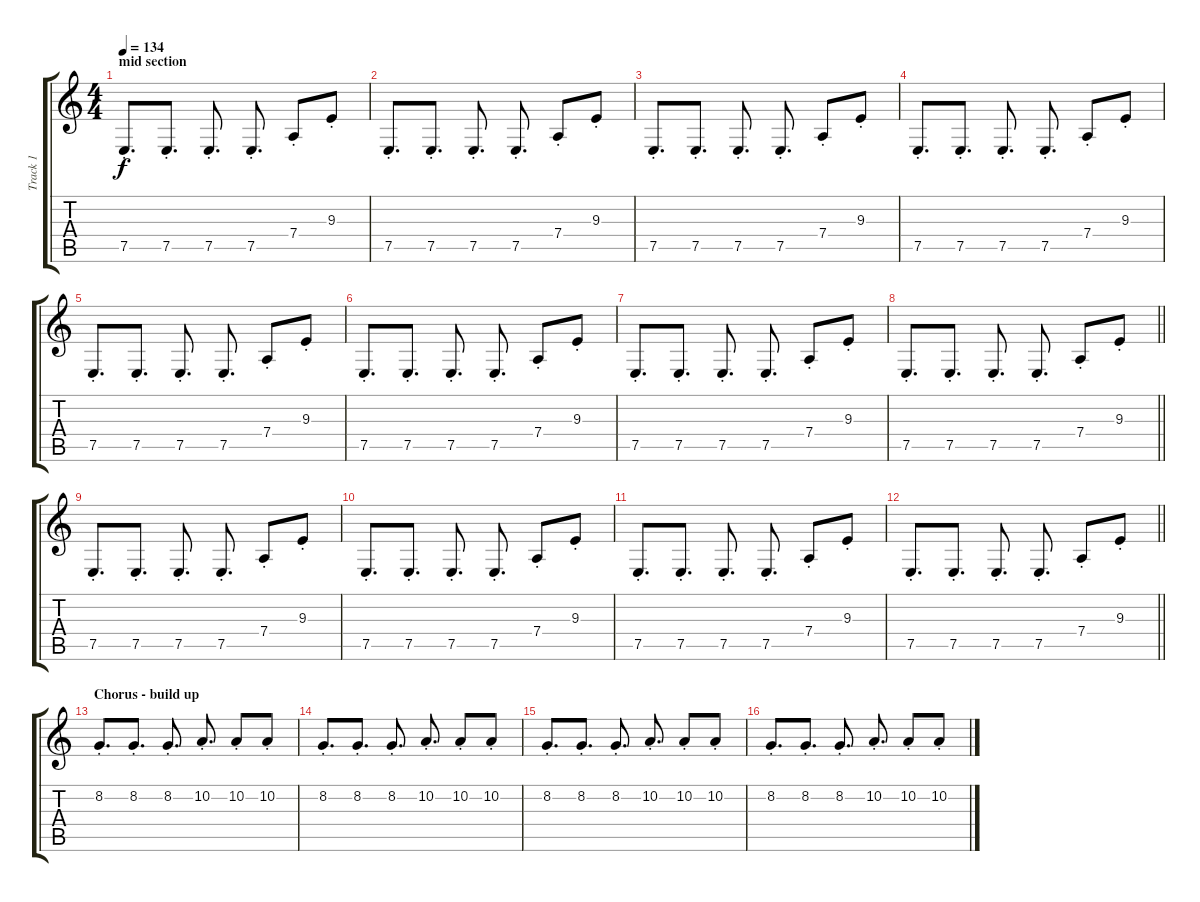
\track ("Track 1" "Track 1") {instrument lead5charang}
\staff {score tabs}
\tuning (E4 B3 G3 D3 A2 E2) {hide}
\ts (4 4)
\section ("" "mid section")
\tempo 134
\clef g2
\ks c
7.5{st}.8{d dy f} 7.5{st}.8{d} 7.5{st}.8{d} 7.5{st}.8{d} 7.4{st}.8 9.3{st}.8 |
7.5{st}.8{d} 7.5{st}.8{d} 7.5{st}.8{d} 7.5{st}.8{d} 7.4{st}.8 9.3{st}.8 |
7.5{st}.8{d} 7.5{st}.8{d} 7.5{st}.8{d} 7.5{st}.8{d} 7.4{st}.8 9.3{st}.8 |
7.5{st}.8{d} 7.5{st}.8{d} 7.5{st}.8{d} 7.5{st}.8{d} 7.4{st}.8 9.3{st}.8 |
7.5{st}.8{d} 7.5{st}.8{d} 7.5{st}.8{d} 7.5{st}.8{d} 7.4{st}.8 9.3{st}.8 |
7.5{st}.8{d} 7.5{st}.8{d} 7.5{st}.8{d} 7.5{st}.8{d} 7.4{st}.8 9.3{st}.8 |
7.5{st}.8{d} 7.5{st}.8{d} 7.5{st}.8{d} 7.5{st}.8{d} 7.4{st}.8 9.3{st}.8 |
\barLineRight lightlight
7.5{st}.8{d} 7.5{st}.8{d} 7.5{st}.8{d} 7.5{st}.8{d} 7.4{st}.8 9.3{st}.8 |
7.5{st}.8{d} 7.5{st}.8{d} 7.5{st}.8{d} 7.5{st}.8{d} 7.4{st}.8 9.3{st}.8 |
7.5{st}.8{d} 7.5{st}.8{d} 7.5{st}.8{d} 7.5{st}.8{d} 7.4{st}.8 9.3{st}.8 |
7.5{st}.8{d} 7.5{st}.8{d} 7.5{st}.8{d} 7.5{st}.8{d} 7.4{st}.8 9.3{st}.8 |
\barLineRight lightlight
7.5{st}.8{d} 7.5{st}.8{d} 7.5{st}.8{d} 7.5{st}.8{d} 7.4{st}.8 9.3{st}.8 |
\section ("" "Chorus - build up")
8.2{st}.8{d} 8.2{st}.8{d} 8.2{st}.8{d} 10.2{st}.8{d} 10.2{st}.8 10.2{st}.8 |
8.2{st}.8{d} 8.2{st}.8{d} 8.2{st}.8{d} 10.2{st}.8{d} 10.2{st}.8 10.2{st}.8 |
8.2{st}.8{d} 8.2{st}.8{d} 8.2{st}.8{d} 10.2{st}.8{d} 10.2{st}.8 10.2{st}.8 |
8.2{st}.8{d} 8.2{st}.8{d} 8.2{st}.8{d} 10.2{st}.8{d} 10.2{st}.8 10.2{st}.8
